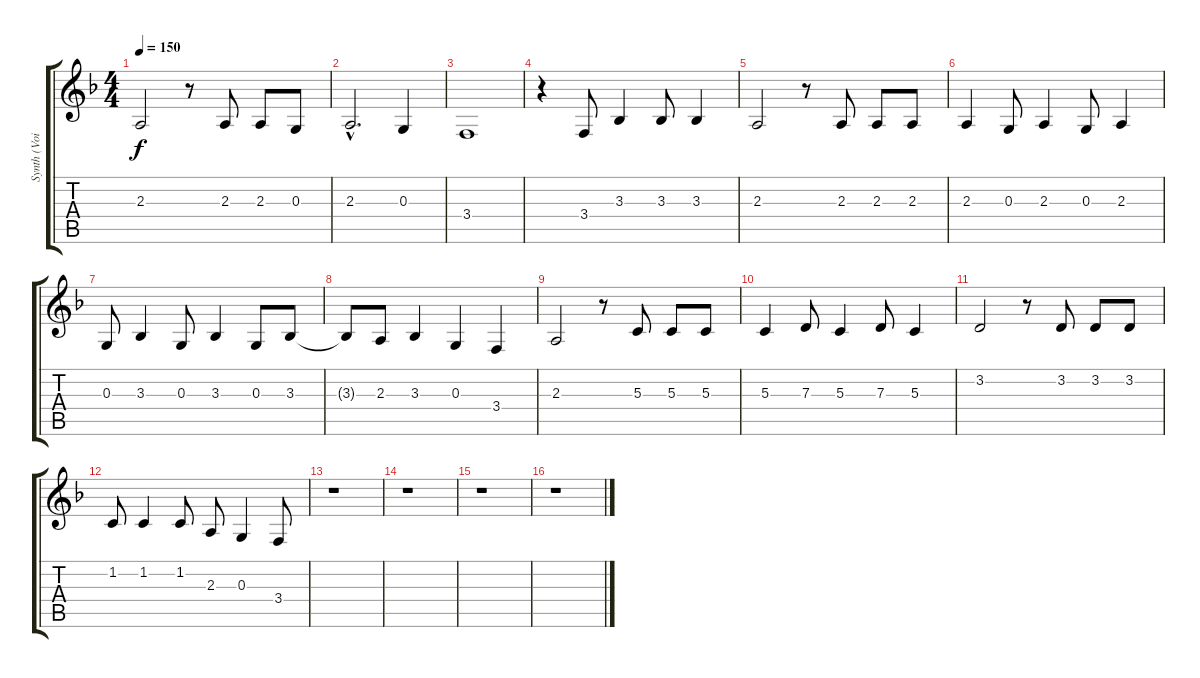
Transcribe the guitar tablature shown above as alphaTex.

\track ("Synth (Voice)" "Synth (Voi") {instrument lead6voice}
\staff {score tabs}
\tuning (E4 B3 G3 D3 A2 E2) {hide}
\ts (4 4)
\tempo 150
\clef g2
\ks f
2.3.2{dy f} r.8 2.3.8 2.3.8 0.3.8 |
2.3{hac}.2{d} 0.3.4 |
3.4.1 |
r.4 3.4.8 3.3.4 3.3.8 3.3.4 |
2.3.2 r.8 2.3.8 2.3.8 2.3.8 |
2.3.4 0.3.8 2.3.4 0.3.8 2.3.4 |
0.3.8 3.3.4 0.3.8 3.3.4 0.3.8 3.3.8 |
3.3{t}.8 2.3.8 3.3.4 0.3.4 3.4.4 |
2.3.2 r.8 5.3.8 5.3.8 5.3.8 |
5.3.4 7.3.8 5.3.4 7.3.8 5.3.4 |
3.2.2 r.8 3.2.8 3.2.8 3.2.8 |
1.2.8 1.2.4 1.2.8 2.3.8 0.3.4 3.4.8 |
r.1 |
r.1 |
r.1 |
r.1
